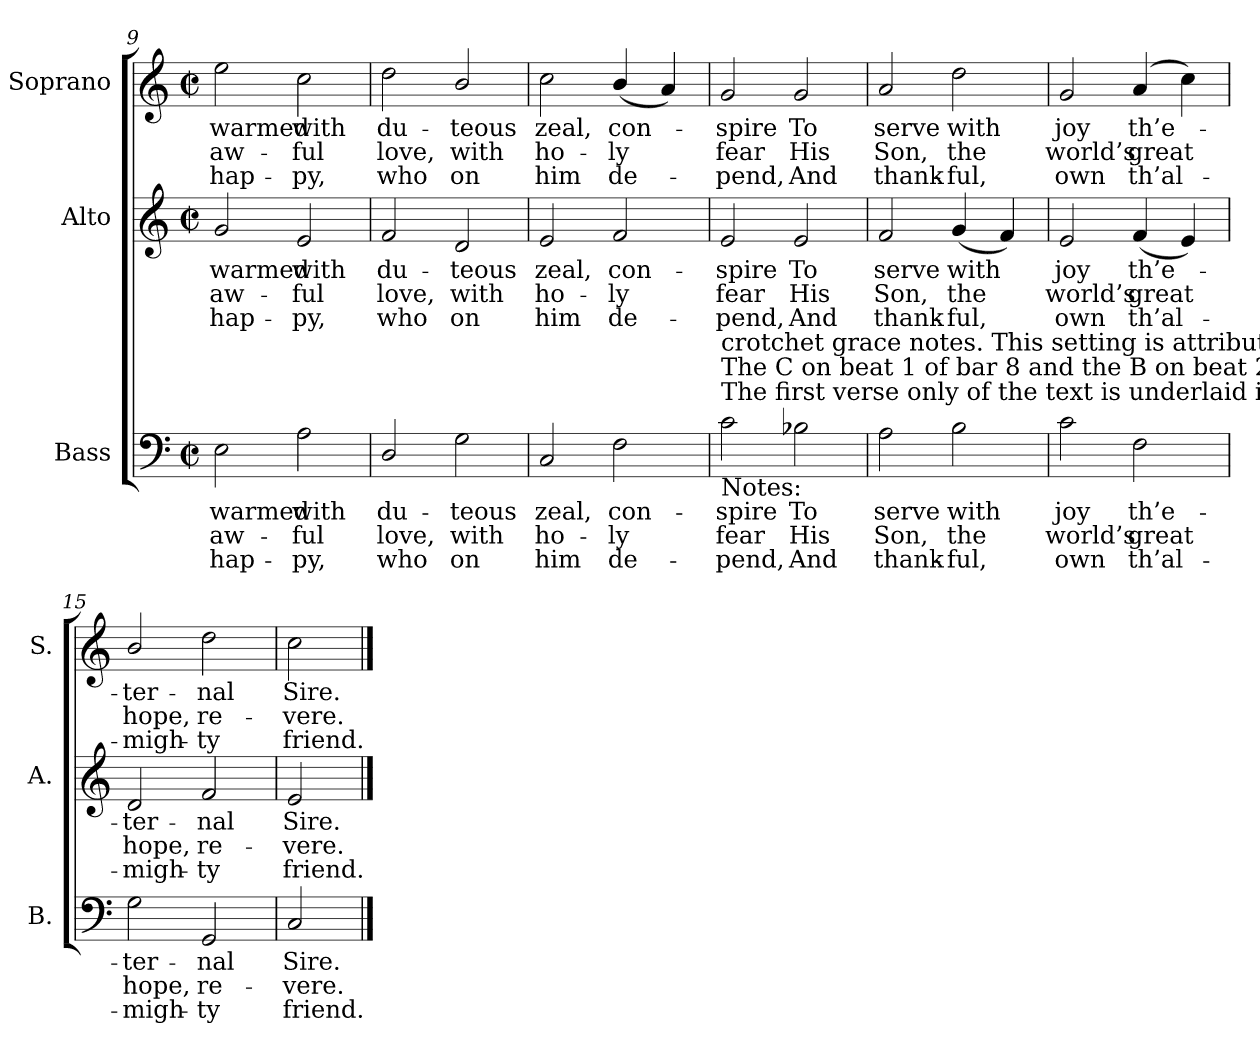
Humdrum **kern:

**kern	**text	**text	**text	**kern	**text	**text	**text	**kern	**text	**text	**text
*part3	*part3	*part3	*part3	*part2	*part2	*part2	*part2	*part1	*part1	*part1	*part1
*staff3	*staff3	*staff3	*staff3	*staff2	*staff2	*staff2	*staff2	*staff1	*staff1	*staff1	*staff1
*I"Bass	*	*	*	*I"Alto	*	*	*	*I"Soprano	*	*	*
*I'B.	*	*	*	*I'A.	*	*	*	*I'S.	*	*	*
*clefF4	*	*	*	*clefG2	*	*	*	*clefG2	*	*	*
*k[]	*	*	*	*k[]	*	*	*	*k[]	*	*	*
*C:	*	*	*	*C:	*	*	*	*C:	*	*	*
*M2/2	*	*	*	*M2/2	*	*	*	*M2/2	*	*	*
*met(c|)	*	*	*	*met(c|)	*	*	*	*met(c|)	*	*	*
=9	=9	=9	=9	=9	=9	=9	=9	=9	=9	=9	=9
!	!LO:LY:b:color=#000000	!LO:LY:b:color=#000000	!LO:LY:b:color=#000000	!	!	!	!	!	!	!	!
!	!	!	!	!	!LO:LY:b:color=#000000	!LO:LY:b:color=#000000	!LO:LY:b:color=#000000	!	!	!	!
!	!	!	!	!	!	!	!	!	!LO:LY:b:color=#000000	!LO:LY:b:color=#000000	!LO:LY:b:color=#000000
2Ei\	warmed	aw-	hap-	2gi/	warmed	aw-	hap-	2eei\	warmed	aw-	hap-
!	!LO:LY:b:color=#000000	!LO:LY:b:color=#000000	!LO:LY:b:color=#000000	!	!	!	!	!	!	!	!
!	!	!	!	!	!LO:LY:b:color=#000000	!LO:LY:b:color=#000000	!LO:LY:b:color=#000000	!	!	!	!
!	!	!	!	!	!	!	!	!	!LO:LY:b:color=#000000	!LO:LY:b:color=#000000	!LO:LY:b:color=#000000
2Ai\	with	-ful	-py,	2ei/	with	-ful	-py,	2cci\	with	-ful	-py,
=10	=10	=10	=10	=10	=10	=10	=10	=10	=10	=10	=10
!	!LO:LY:b:color=#000000	!LO:LY:b:color=#000000	!LO:LY:b:color=#000000	!	!	!	!	!	!	!	!
!	!	!	!	!	!LO:LY:b:color=#000000	!LO:LY:b:color=#000000	!LO:LY:b:color=#000000	!	!	!	!
!	!	!	!	!	!	!	!	!	!LO:LY:b:color=#000000	!LO:LY:b:color=#000000	!LO:LY:b:color=#000000
2Di/	du-	love,	who	2fi/	du-	love,	who	2ddi\	du-	love,	who
!	!LO:LY:b:color=#000000	!LO:LY:b:color=#000000	!LO:LY:b:color=#000000	!	!	!	!	!	!	!	!
!	!	!	!	!	!LO:LY:b:color=#000000	!LO:LY:b:color=#000000	!LO:LY:b:color=#000000	!	!	!	!
!	!	!	!	!	!	!	!	!	!LO:LY:b:color=#000000	!LO:LY:b:color=#000000	!LO:LY:b:color=#000000
2Gi\	-teous	with	on	2di/	-teous	with	on	2bi/	-teous	with	on
=11	=11	=11	=11	=11	=11	=11	=11	=11	=11	=11	=11
!	!LO:LY:b:color=#000000	!LO:LY:b:color=#000000	!LO:LY:b:color=#000000	!	!	!	!	!	!	!	!
!	!	!	!	!	!LO:LY:b:color=#000000	!LO:LY:b:color=#000000	!LO:LY:b:color=#000000	!	!	!	!
!	!	!	!	!	!	!	!	!	!LO:LY:b:color=#000000	!LO:LY:b:color=#000000	!LO:LY:b:color=#000000
2Ci/	zeal,	ho-	him	2ei/	zeal,	ho-	him	2cci\	zeal,	ho-	him
!	!LO:LY:b:color=#000000	!LO:LY:b:color=#000000	!LO:LY:b:color=#000000	!	!	!	!	!	!	!	!
!	!	!	!	!	!LO:LY:b:color=#000000	!LO:LY:b:color=#000000	!LO:LY:b:color=#000000	!	!	!	!
!	!	!	!	!	!	!	!	!	!LO:LY:b:color=#000000	!LO:LY:b:color=#000000	!LO:LY:b:color=#000000
2Fi\	con-	-ly	de-	2fi/	con-	-ly	de-	(4bi/	con-	-ly	de-
.	.	.	.	.	.	.	.	4ai/)	.	.	.
!!LO:LB:g=z
=12	=12	=12	=12	=12	=12	=12	=12	=12	=12	=12	=12
!	!LO:LY:b:color=#000000	!LO:LY:b:color=#000000	!LO:LY:b:color=#000000	!	!	!	!	!	!	!	!
!	!	!	!	!	!LO:LY:b:color=#000000	!LO:LY:b:color=#000000	!LO:LY:b:color=#000000	!	!	!	!
!LO:TX:b:t=Notes&colon;	!	!	!	!	!	!	!	!	!	!	!
!LO:TX:t=The first verse only of the text is underlaid in the source, with the other two verses given here printed after the music.	!	!	!	!	!	!	!	!	!	!	!
!LO:TX:t=The C on beat 1 of bar 8 and the B on beat 2 of bar 11 in the 1st soprano part are both printed in the original as small	!	!	!	!	!	!	!	!	!	!	!
!LO:TX:t=crotchet grace notes. This setting is attributed to ‘Rd. Worgan‘ in the source.	!	!	!	!	!	!	!	!	!	!	!
!	!	!	!	!	!	!	!	!	!LO:LY:b:color=#000000	!LO:LY:b:color=#000000	!LO:LY:b:color=#000000
2ci\	-spire	fear	-pend,	2ei/	-spire	fear	-pend,	2gi/	-spire	fear	-pend,
!	!LO:LY:b:color=#000000	!LO:LY:b:color=#000000	!LO:LY:b:color=#000000	!	!	!	!	!	!	!	!
!	!	!	!	!	!LO:LY:b:color=#000000	!LO:LY:b:color=#000000	!LO:LY:b:color=#000000	!	!	!	!
!	!	!	!	!	!	!	!	!	!LO:LY:b:color=#000000	!LO:LY:b:color=#000000	!LO:LY:b:color=#000000
2B-Xi\	To	His	And	2ei/	To	His	And	2gi/	To	His	And
=13	=13	=13	=13	=13	=13	=13	=13	=13	=13	=13	=13
!	!LO:LY:b:color=#000000	!LO:LY:b:color=#000000	!LO:LY:b:color=#000000	!	!	!	!	!	!	!	!
!	!	!	!	!	!LO:LY:b:color=#000000	!LO:LY:b:color=#000000	!LO:LY:b:color=#000000	!	!	!	!
!	!	!	!	!	!	!	!	!	!LO:LY:b:color=#000000	!LO:LY:b:color=#000000	!LO:LY:b:color=#000000
2Ai\	serve	Son,	thank-	2fi/	serve	Son,	thank-	2ai/	serve	Son,	thank-
!	!LO:LY:b:color=#000000	!LO:LY:b:color=#000000	!LO:LY:b:color=#000000	!	!	!	!	!	!	!	!
!	!	!	!	!	!LO:LY:b:color=#000000	!LO:LY:b:color=#000000	!LO:LY:b:color=#000000	!	!	!	!
!	!	!	!	!	!	!	!	!	!LO:LY:b:color=#000000	!LO:LY:b:color=#000000	!LO:LY:b:color=#000000
2Bi\	with	the	-ful,	(4gi/	with	the	-ful,	2ddi\	with	the	-ful,
.	.	.	.	4fi/)	.	.	.	.	.	.	.
=14	=14	=14	=14	=14	=14	=14	=14	=14	=14	=14	=14
!	!LO:LY:b:color=#000000	!LO:LY:b:color=#000000	!LO:LY:b:color=#000000	!	!	!	!	!	!	!	!
!	!	!	!	!	!LO:LY:b:color=#000000	!LO:LY:b:color=#000000	!LO:LY:b:color=#000000	!	!	!	!
!	!	!	!	!	!	!	!	!	!LO:LY:b:color=#000000	!LO:LY:b:color=#000000	!LO:LY:b:color=#000000
2ci\	joy	world’s	own	2ei/	joy	world’s	own	2gi/	joy	world’s	own
!	!LO:LY:b:color=#000000	!LO:LY:b:color=#000000	!LO:LY:b:color=#000000	!	!	!	!	!	!	!	!
!	!	!	!	!	!LO:LY:b:color=#000000	!LO:LY:b:color=#000000	!LO:LY:b:color=#000000	!	!	!	!
!	!	!	!	!	!	!	!	!	!LO:LY:b:color=#000000	!LO:LY:b:color=#000000	!LO:LY:b:color=#000000
2Fi\	th’e-	great	th’al-	(4fi/	th’e-	great	th’al-	(4ai/	th’e-	great	th’al-
.	.	.	.	4ei/)	.	.	.	4cci\)	.	.	.
=15	=15	=15	=15	=15	=15	=15	=15	=15	=15	=15	=15
!	!LO:LY:b:color=#000000	!LO:LY:b:color=#000000	!LO:LY:b:color=#000000	!	!	!	!	!	!	!	!
!	!	!	!	!	!LO:LY:b:color=#000000	!LO:LY:b:color=#000000	!LO:LY:b:color=#000000	!	!	!	!
!	!	!	!	!	!	!	!	!	!LO:LY:b:color=#000000	!LO:LY:b:color=#000000	!LO:LY:b:color=#000000
2Gi\	-ter-	hope,	-migh-	2di/	-ter-	hope,	-migh-	2bi/	-ter-	hope,	-migh-
!	!LO:LY:b:color=#000000	!LO:LY:b:color=#000000	!LO:LY:b:color=#000000	!	!	!	!	!	!	!	!
!	!	!	!	!	!LO:LY:b:color=#000000	!LO:LY:b:color=#000000	!LO:LY:b:color=#000000	!	!	!	!
!	!	!	!	!	!	!	!	!	!LO:LY:b:color=#000000	!LO:LY:b:color=#000000	!LO:LY:b:color=#000000
2GGi/	-nal	re-	-ty	2fi/	-nal	re-	-ty	2ddi\	-nal	re-	-ty
=16	=16	=16	=16	=16	=16	=16	=16	=16	=16	=16	=16
!	!LO:LY:b:color=#000000	!LO:LY:b:color=#000000	!LO:LY:b:color=#000000	!	!	!	!	!	!	!	!
!	!	!	!	!	!LO:LY:b:color=#000000	!LO:LY:b:color=#000000	!LO:LY:b:color=#000000	!	!	!	!
!	!	!	!	!	!	!	!	!	!LO:LY:b:color=#000000	!LO:LY:b:color=#000000	!LO:LY:b:color=#000000
2Ci/	Sire.	-vere.	friend.	2ei/	Sire.	-vere.	friend.	2cci\	Sire.	-vere.	friend.
==	==	==	==	==	==	==	==	==	==	==	==
*-	*-	*-	*-	*-	*-	*-	*-	*-	*-	*-	*-
